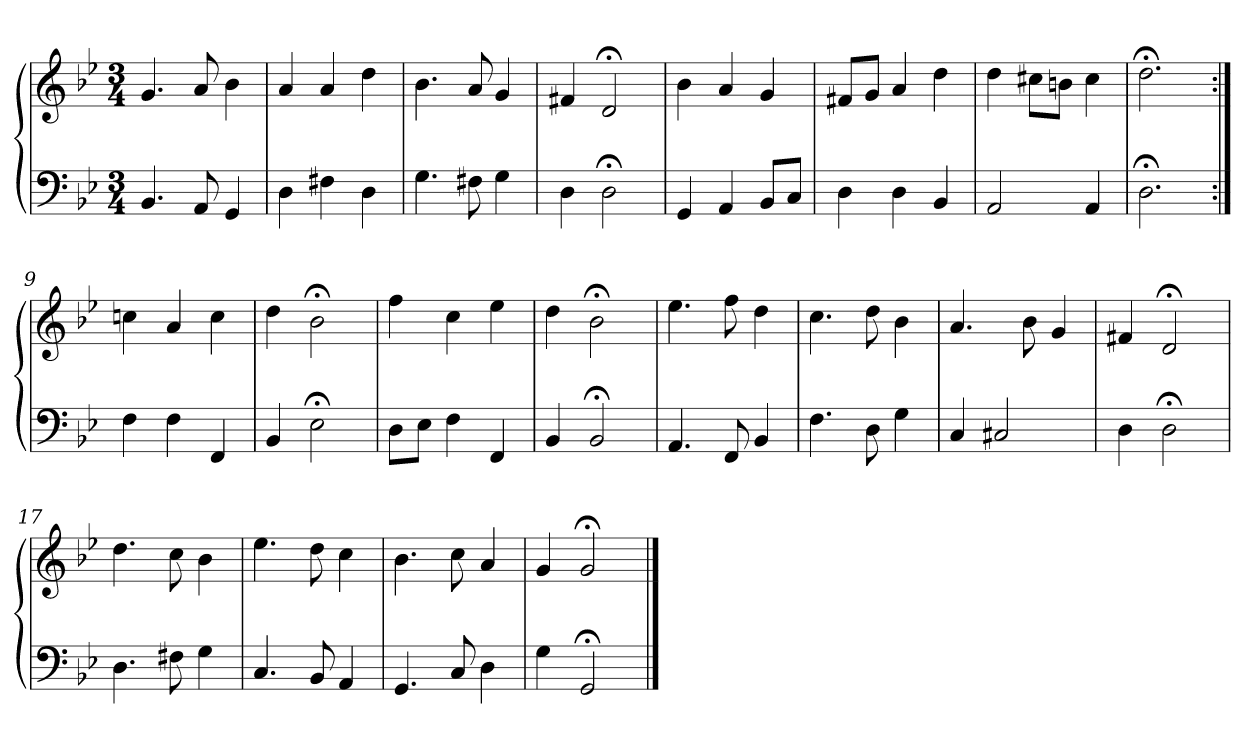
**kern	**kern
*part1	*part1
*staff2	*staff1
*clefF4	*clefG2
*k[b-e-]	*k[b-e-]
*M3/4	*M3/4
=1	=1
4.BB-	4.g
8AA	8a
4GG	4b-
=2	=2
4D	4a
4F#X	4a
4D	4dd
=3	=3
4.G	4.b-
8F#X	8a
4G	4g
=4	=4
4D	4f#X
2D;<	2d;<
=5	=5
4GG	4b-
4AA	4a
8BB-L	4g
8CJ	.
=6	=6
4D	8f#XL
.	8gJ
4D	4a
4BB-	4dd
=7	=7
2AA	4dd
.	8cc#XL
.	8bnJ
4AA	4cc#
=8	=8
2.D;<	2.dd;<
!!LO:LB:g=z
=9:|!	=9:|!
4F	4ccn
4F	4a
4FF	4cc
=10	=10
4BB-	4dd
2E-;<	2b-;<
=11	=11
8DL	4ff
8E-J	.
4F	4cc
4FF	4ee-
=12	=12
4BB-	4dd
2BB-;<	2b-;<
=13	=13
4.AA	4.ee-
8FF	8ff
4BB-	4dd
=14	=14
4.F	4.cc
8D	8dd
4G	4b-
=15	=15
4C	4.a
2C#X	.
.	8b-
.	4g
=16	=16
4D	4f#X
2D;<	2d;<
=17	=17
4.D	4.dd
8F#X	8cc
4G	4b-
=18	=18
4.C	4.ee-
8BB-	8dd
4AA	4cc
!!LO:LB:g=z
=19	=19
4.GG	4.b-
8C	8cc
4D	4a
=20	=20
4G	4g
2GG;<	2g;<
==	==
*-	*-
